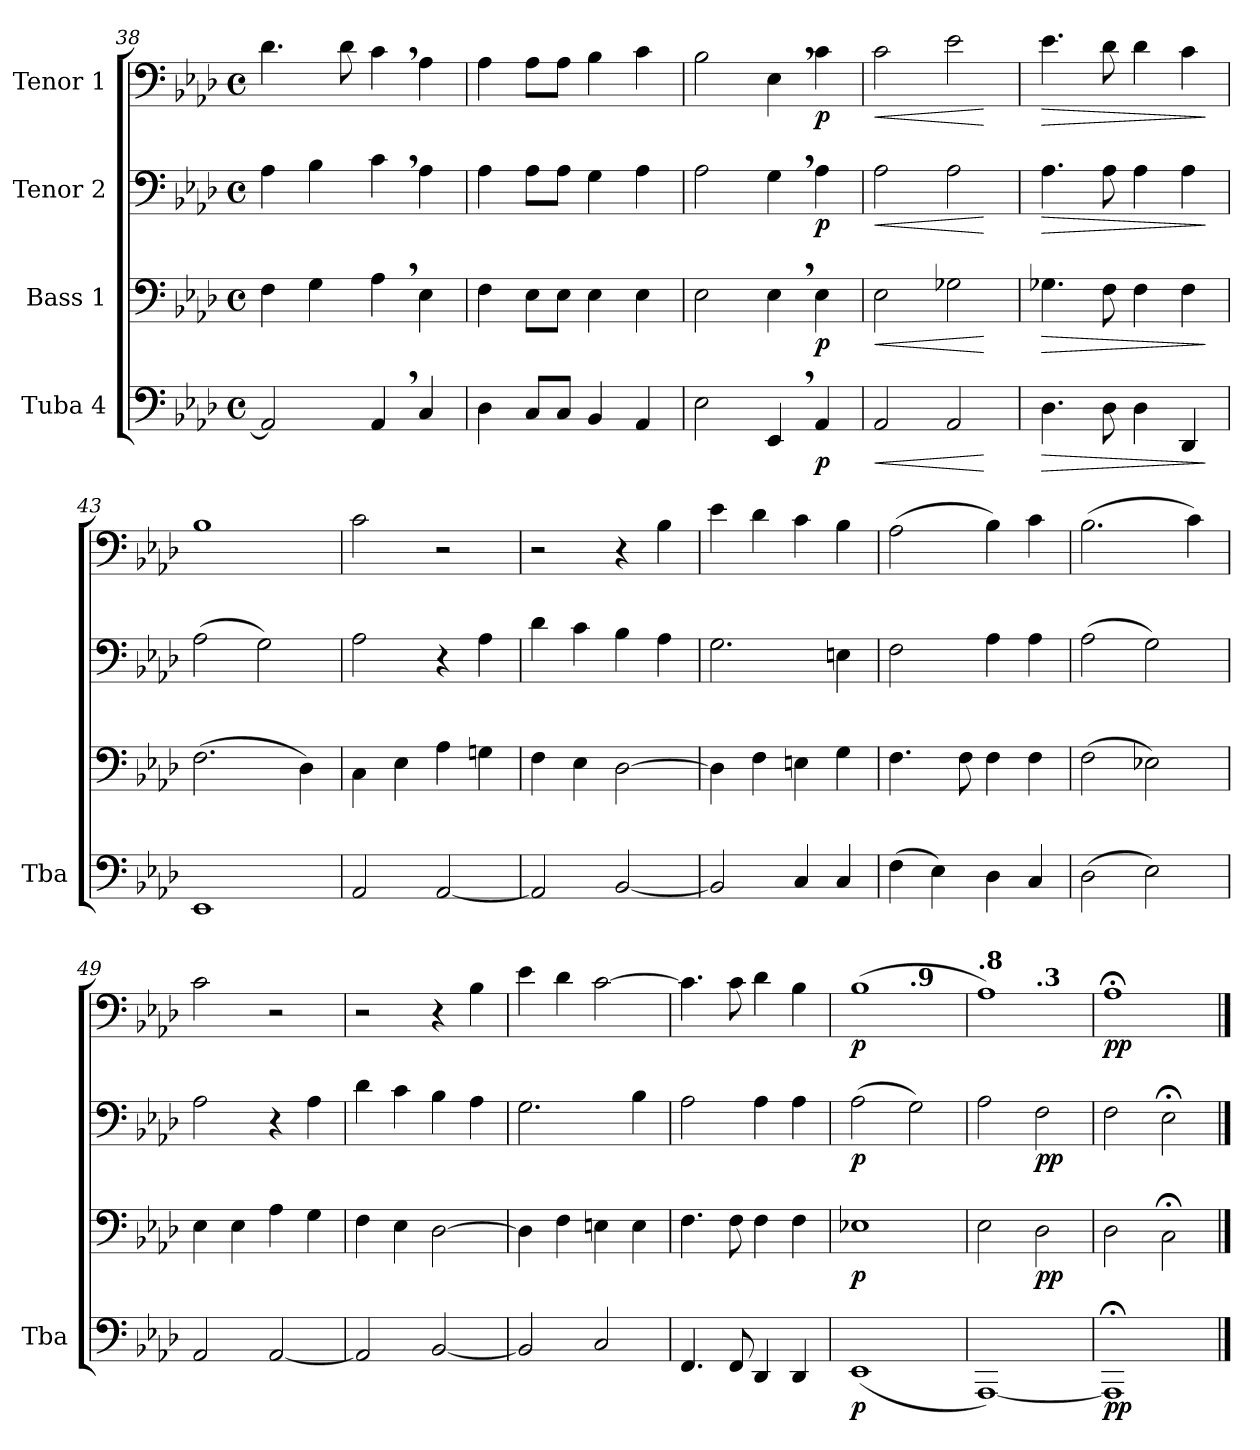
**kern	**dynam	**kern	**dynam	**kern	**dynam	**kern	**dynam
*part4	*part4	*part3	*part3	*part2	*part2	*part1	*part1
*staff4	*staff4	*staff3	*staff3	*staff2	*staff2	*staff1	*staff1
*I"Tuba 4	*	*I"Bass 1	*	*I"Tenor 2	*	*I"Tenor 1	*
*I'Tba	*	*	*	*	*	*	*
*clefF4	*	*clefF4	*	*clefF4	*	*clefF4	*
*k[b-e-a-d-]	*	*k[b-e-a-d-]	*	*k[b-e-a-d-]	*	*k[b-e-a-d-]	*
*M4/4	*	*M4/4	*	*M4/4	*	*M4/4	*
*met(c)	*	*met(c)	*	*met(c)	*	*met(c)	*
=38	=38	=38	=38	=38	=38	=38	=38
2AA-/]	.	4F\	.	4A-\	.	4.d-\	.
.	.	4G\	.	4B-\	.	.	.
.	.	.	.	.	.	8d-\	.
4AA-,/	.	4A-,\	.	4c,\	.	4c,\	.
4C/	.	4E-\	.	4A-\	.	4A-\	.
=39	=39	=39	=39	=39	=39	=39	=39
4D-\	.	4F\	.	4A-\	.	4A-\	.
8C/L	.	8E-\L	.	8A-\L	.	8A-\L	.
8C/J	.	8E-\J	.	8A-\J	.	8A-\J	.
4BB-/	.	4E-\	.	4G\	.	4B-\	.
4AA-/	.	4E-\	.	4A-\	.	4c\	.
=40	=40	=40	=40	=40	=40	=40	=40
2E-\	.	2E-\	.	2A-\	.	2B-\	.
4EE-,/	.	4E-,\	.	4G,\	.	4E-,\	.
!	!LO:DY:b	!	!LO:DY:b	!	!LO:DY:b	!	!LO:DY:b
4AA-/	p	4E-\	p	4A-\	p	4c\	p
=41	=41	=41	=41	=41	=41	=41	=41
!	!LO:HP:b	!	!LO:HP:b	!	!LO:HP:b	!	!LO:HP:b
2AA-/	<	2E-\	<	2A-\	<	2c\	<
2AA-/	.	2G-X\	.	2A-\	.	2e-\	.
.	[	.	[	.	[	.	[
=42	=42	=42	=42	=42	=42	=42	=42
!	!LO:HP:b	!	!LO:HP:b	!	!LO:HP:b	!	!LO:HP:b
4.D-\	>	4.G-X\	>	4.A-\	>	4.e-\	>
8D-\	.	8F\	.	8A-\	.	8d-\	.
4D-\	.	4F\	.	4A-\	.	4d-\	.
4DD-/	.	4F\	.	4A-\	.	4c\	.
.	]	.	]	.	]	.	]
=43	=43	=43	=43	=43	=43	=43	=43
1EE-	.	(>2.F\	.	(>2A-\	.	1B-	.
.	.	.	.	2G\)	.	.	.
.	.	4D-\)	.	.	.	.	.
=44	=44	=44	=44	=44	=44	=44	=44
2AA-/	.	4C\	.	2A-\	.	2c\	.
.	.	4E-\	.	.	.	.	.
[2AA-/	.	4A-\	.	4r	.	2r	.
.	.	4Gn\	.	4A-\	.	.	.
!!LO:LB:g=z
=45	=45	=45	=45	=45	=45	=45	=45
2AA-/]	.	4F\	.	4d-\	.	2r	.
.	.	4E-\	.	4c\	.	.	.
[2BB-/	.	[2D-\	.	4B-\	.	4r	.
.	.	.	.	4A-\	.	4B-\	.
=46	=46	=46	=46	=46	=46	=46	=46
2BB-/]	.	4D-\]	.	2.G\	.	4e-\	.
.	.	4F\	.	.	.	4d-\	.
4C/	.	4En\	.	.	.	4c\	.
4C/	.	4G\	.	4En\	.	4B-\	.
=47	=47	=47	=47	=47	=47	=47	=47
(>4F\	.	4.F\	.	2F\	.	(>2A-\	.
4E-\)	.	.	.	.	.	.	.
.	.	8F\	.	.	.	.	.
4D-\	.	4F\	.	4A-\	.	4B-\)	.
4C/	.	4F\	.	4A-\	.	4c\	.
=48	=48	=48	=48	=48	=48	=48	=48
(>2D-\	.	(>2F\	.	(>2A-\	.	(>2.B-\	.
2E-\)	.	2E-X\)	.	2G\)	.	.	.
.	.	.	.	.	.	4c\)	.
=49	=49	=49	=49	=49	=49	=49	=49
2AA-/	.	4E-\	.	2A-\	.	2c\	.
.	.	4E-\	.	.	.	.	.
[2AA-/	.	4A-\	.	4r	.	2r	.
.	.	4G\	.	4A-\	.	.	.
=50	=50	=50	=50	=50	=50	=50	=50
2AA-/]	.	4F\	.	4d-\	.	2r	.
.	.	4E-\	.	4c\	.	.	.
[2BB-/	.	[2D-\	.	4B-\	.	4r	.
.	.	.	.	4A-\	.	4B-\	.
=51	=51	=51	=51	=51	=51	=51	=51
2BB-/]	.	4D-\]	.	2.G\	.	4e-\	.
.	.	4F\	.	.	.	4d-\	.
2C/	.	4En\	.	.	.	[2c\	.
.	.	4E\	.	4B-\	.	.	.
=52	=52	=52	=52	=52	=52	=52	=52
4.FF/	.	4.F\	.	2A-\	.	4.c\]	.
8FF/	.	8F\	.	.	.	8c\	.
4DD-/	.	4F\	.	4A-\	.	4d-\	.
4DD-/	.	4F\	.	4A-\	.	4B-\	.
=53	=53	=53	=53	=53	=53	=53	=53
*	*	*	*	*	*	*MM80	*
!	!LO:DY:b	!	!LO:DY:b	!	!LO:DY:b	!	!LO:DY:b
*	*	*	*	*	*	*^	*
(<1EE-	p	1E-X	p	(>2A-\	p	(>1B-	2ryy	p
*	*	*	*	*	*	*MM75	*	*
!	!	!	!	!	!	!	!LO:TX:a:B:t=.9	!
.	.	.	.	2G\)	.	.	2ryy	.
=54	=54	=54	=54	=54	=54	=54	=54	=54
*	*	*	*	*	*	*MM65	*	*
!	!	!	!	!	!	!LO:TX:a:B:t=.8	!	!
[1AAA-)	.	2E-\	.	2A-\	.	1A-)	2ryy	.
*	*	*	*	*	*	*MM50	*	*
!	!	!	!	!	!	!	!LO:TX:a:B:t=.3	!
!	!	!	!LO:DY:b	!	!LO:DY:b	!	!	!
.	.	2D-\	pp	2F\	pp	.	2ryy	.
*	*	*	*	*	*	*v	*v	*
=55	=55	=55	=55	=55	=55	=55	=55
*	*	*	*	*	*	*MM30	*
*	*	*	*	*	*	*^	*
!	!LO:DY:b	!	!	!	!	!	!	!LO:DY:b
*	*	*	*	*	*	*v	*v	*
1AAA-;<]	pp	2D-\	.	2F\	.	1A-;<	pp
.	.	2C;<\	.	2E-;<\	.	.	.
==	==	==	==	==	==	==	==
*-	*-	*-	*-	*-	*-	*-	*-
